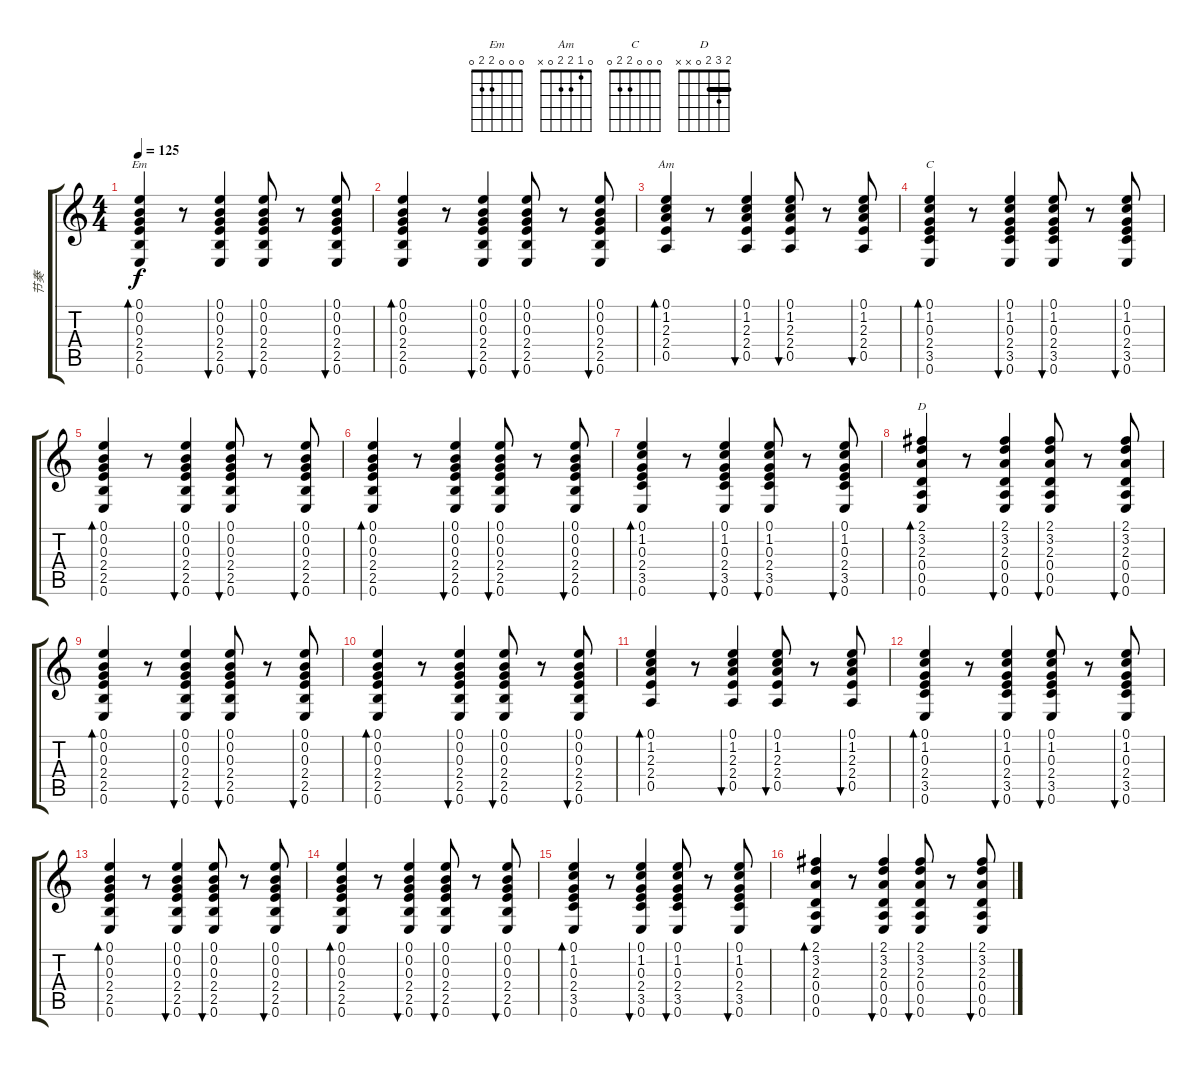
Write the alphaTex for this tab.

\track ("节奏" "节奏") {instrument acousticguitarsteel}
\staff {score tabs}
\tuning (E4 B3 G3 D3 A2 E2) {hide}
\chord ("Em" 0 0 0 2 2 0)
\chord ("Am" 0 1 2 2 0 x)
\chord ("C" 0 0 0 2 2 0)
\chord ("D" 2 3 2 0 x x) {barre 2}
\ts (4 4)
\tempo 125
\clef g2
\ks c
(0.1 0.2 0.3 2.4 2.5 0.6).4{bd 30 ch "Em" dy f} r.8 (0.1 0.2 0.3 2.4 2.5 0.6).4{bu 30} (0.1 0.2 0.3 2.4 2.5 0.6).8{bu 30} r.8 (0.1 0.2 0.3 2.4 2.5 0.6).8{bu 30} |
(0.1 0.2 0.3 2.4 2.5 0.6).4{bd 30} r.8 (0.1 0.2 0.3 2.4 2.5 0.6).4{bu 30} (0.1 0.2 0.3 2.4 2.5 0.6).8{bu 30} r.8 (0.1 0.2 0.3 2.4 2.5 0.6).8{bu 30} |
(0.1 1.2 2.3 2.4 0.5).4{bd 30 ch "Am"} r.8 (0.1 1.2 2.3 2.4 0.5).4{bu 30} (0.1 1.2 2.3 2.4 0.5).8{bu 30} r.8 (0.1 1.2 2.3 2.4 0.5).8{bu 30} |
(0.1 1.2 0.3 2.4 3.5 0.6).4{bd 30 ch "C"} r.8 (0.1 1.2 0.3 2.4 3.5 0.6).4{bu 30} (0.1 1.2 0.3 2.4 3.5 0.6).8{bu 30} r.8 (0.1 1.2 0.3 2.4 3.5 0.6).8{bu 30} |
(0.1 0.2 0.3 2.4 2.5 0.6).4{bd 30} r.8 (0.1 0.2 0.3 2.4 2.5 0.6).4{bu 30} (0.1 0.2 0.3 2.4 2.5 0.6).8{bu 30} r.8 (0.1 0.2 0.3 2.4 2.5 0.6).8{bu 30} |
(0.1 0.2 0.3 2.4 2.5 0.6).4{bd 30} r.8 (0.1 0.2 0.3 2.4 2.5 0.6).4{bu 30} (0.1 0.2 0.3 2.4 2.5 0.6).8{bu 30} r.8 (0.1 0.2 0.3 2.4 2.5 0.6).8{bu 30} |
(0.1 1.2 0.3 2.4 3.5 0.6).4{bd 30} r.8 (0.1 1.2 0.3 2.4 3.5 0.6).4{bu 30} (0.1 1.2 0.3 2.4 3.5 0.6).8{bu 30} r.8 (0.1 1.2 0.3 2.4 3.5 0.6).8{bu 30} |
(2.1 3.2 2.3 0.4 0.5 0.6).4{bd 30 ch "D"} r.8 (2.1 3.2 2.3 0.4 0.5 0.6).4{bu 30} (2.1 3.2 2.3 0.4 0.5 0.6).8{bu 30} r.8 (2.1 3.2 2.3 0.4 0.5 0.6).8{bu 30} |
(0.1 0.2 0.3 2.4 2.5 0.6).4{bd 30} r.8 (0.1 0.2 0.3 2.4 2.5 0.6).4{bu 30} (0.1 0.2 0.3 2.4 2.5 0.6).8{bu 30} r.8 (0.1 0.2 0.3 2.4 2.5 0.6).8{bu 30} |
(0.1 0.2 0.3 2.4 2.5 0.6).4{bd 30} r.8 (0.1 0.2 0.3 2.4 2.5 0.6).4{bu 30} (0.1 0.2 0.3 2.4 2.5 0.6).8{bu 30} r.8 (0.1 0.2 0.3 2.4 2.5 0.6).8{bu 30} |
(0.1 1.2 2.3 2.4 0.5).4{bd 30} r.8 (0.1 1.2 2.3 2.4 0.5).4{bu 30} (0.1 1.2 2.3 2.4 0.5).8{bu 30} r.8 (0.1 1.2 2.3 2.4 0.5).8{bu 30} |
(0.1 1.2 0.3 2.4 3.5 0.6).4{bd 30} r.8 (0.1 1.2 0.3 2.4 3.5 0.6).4{bu 30} (0.1 1.2 0.3 2.4 3.5 0.6).8{bu 30} r.8 (0.1 1.2 0.3 2.4 3.5 0.6).8{bu 30} |
(0.1 0.2 0.3 2.4 2.5 0.6).4{bd 30} r.8 (0.1 0.2 0.3 2.4 2.5 0.6).4{bu 30} (0.1 0.2 0.3 2.4 2.5 0.6).8{bu 30} r.8 (0.1 0.2 0.3 2.4 2.5 0.6).8{bu 30} |
(0.1 0.2 0.3 2.4 2.5 0.6).4{bd 30} r.8 (0.1 0.2 0.3 2.4 2.5 0.6).4{bu 30} (0.1 0.2 0.3 2.4 2.5 0.6).8{bu 30} r.8 (0.1 0.2 0.3 2.4 2.5 0.6).8{bu 30} |
(0.1 1.2 0.3 2.4 3.5 0.6).4{bd 30} r.8 (0.1 1.2 0.3 2.4 3.5 0.6).4{bu 30} (0.1 1.2 0.3 2.4 3.5 0.6).8{bu 30} r.8 (0.1 1.2 0.3 2.4 3.5 0.6).8{bu 30} |
(2.1 3.2 2.3 0.4 0.5 0.6).4{bd 30} r.8 (2.1 3.2 2.3 0.4 0.5 0.6).4{bu 30} (2.1 3.2 2.3 0.4 0.5 0.6).8{bu 30} r.8 (2.1 3.2 2.3 0.4 0.5 0.6).8{bu 30}
